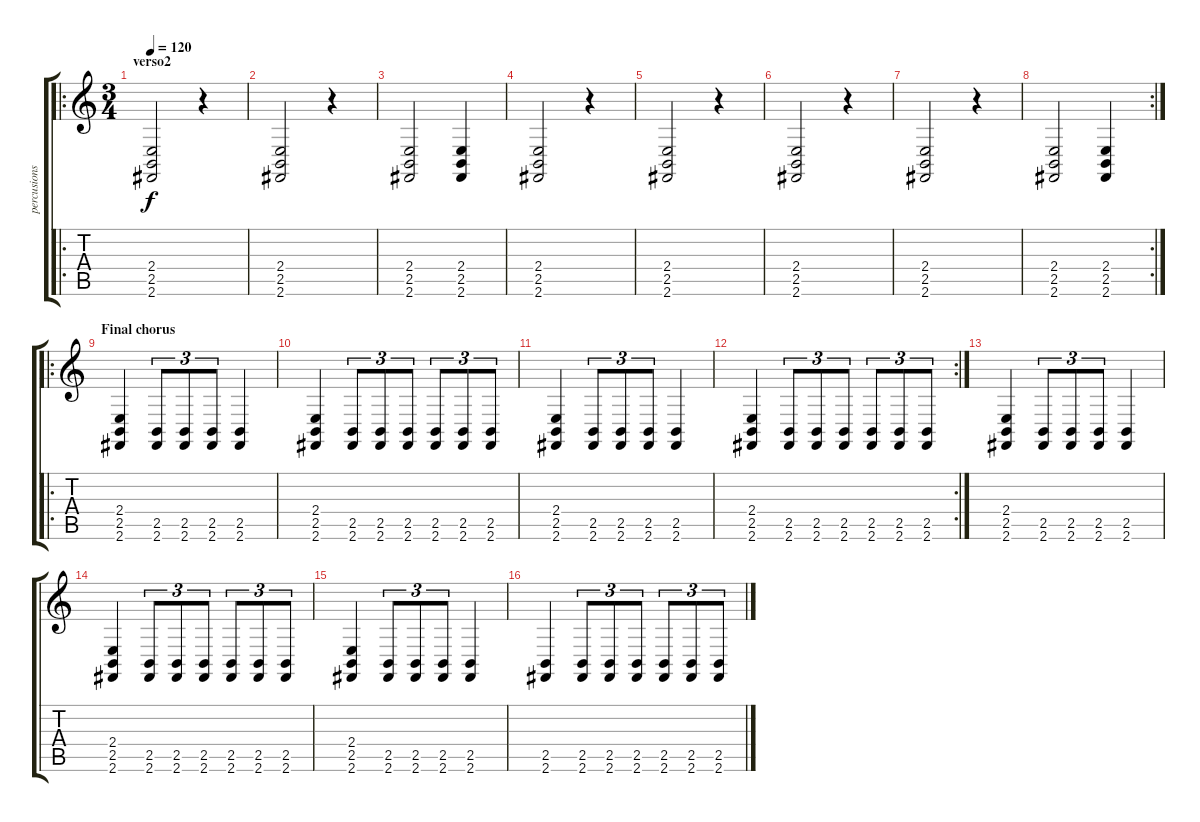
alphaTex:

\track ("percusions" "percusions") {instrument timpani}
\staff {score tabs}
\tuning (E4 B3 G3 D3 A2 E2) {hide}
\ro
\ts (3 4)
\section ("" "verso2")
\tempo 120
\clef g2
\ks c
(2.4 2.5 2.6).2{dy f} r.4 |
(2.4 2.5 2.6).2 r.4 |
(2.4 2.5 2.6).2 (2.4 2.5 2.6).4 |
(2.4 2.5 2.6).2 r.4 |
(2.4 2.5 2.6).2 r.4 |
(2.4 2.5 2.6).2 r.4 |
(2.4 2.5 2.6).2 r.4 |
\rc 2
(2.4 2.5 2.6).2 (2.4 2.5 2.6).4 |
\ro
\section ("" "Final chorus")
(2.4 2.5 2.6).4 (2.5 2.6).8{tu (3 2)} (2.5 2.6).8{tu (3 2)} (2.5 2.6).8{tu (3 2)} (2.5 2.6).4 |
(2.4 2.5 2.6).4 (2.5 2.6).8{tu (3 2)} (2.5 2.6).8{tu (3 2)} (2.5 2.6).8{tu (3 2)} (2.5 2.6).8{tu (3 2)} (2.5 2.6).8{tu (3 2)} (2.5 2.6).8{tu (3 2)} |
(2.4 2.5 2.6).4 (2.5 2.6).8{tu (3 2)} (2.5 2.6).8{tu (3 2)} (2.5 2.6).8{tu (3 2)} (2.5 2.6).4 |
\rc 2
(2.4 2.5 2.6).4 (2.5 2.6).8{tu (3 2)} (2.5 2.6).8{tu (3 2)} (2.5 2.6).8{tu (3 2)} (2.5 2.6).8{tu (3 2)} (2.5 2.6).8{tu (3 2)} (2.5 2.6).8{tu (3 2)} |
(2.4 2.5 2.6).4 (2.5 2.6).8{tu (3 2)} (2.5 2.6).8{tu (3 2)} (2.5 2.6).8{tu (3 2)} (2.5 2.6).4 |
(2.4 2.5 2.6).4 (2.5 2.6).8{tu (3 2)} (2.5 2.6).8{tu (3 2)} (2.5 2.6).8{tu (3 2)} (2.5 2.6).8{tu (3 2)} (2.5 2.6).8{tu (3 2)} (2.5 2.6).8{tu (3 2)} |
(2.4 2.5 2.6).4 (2.5 2.6).8{tu (3 2)} (2.5 2.6).8{tu (3 2)} (2.5 2.6).8{tu (3 2)} (2.5 2.6).4 |
(2.5 2.6).4 (2.5 2.6).8{tu (3 2)} (2.5 2.6).8{tu (3 2)} (2.5 2.6).8{tu (3 2)} (2.5 2.6).8{tu (3 2)} (2.5 2.6).8{tu (3 2)} (2.5 2.6).8{tu (3 2)}
